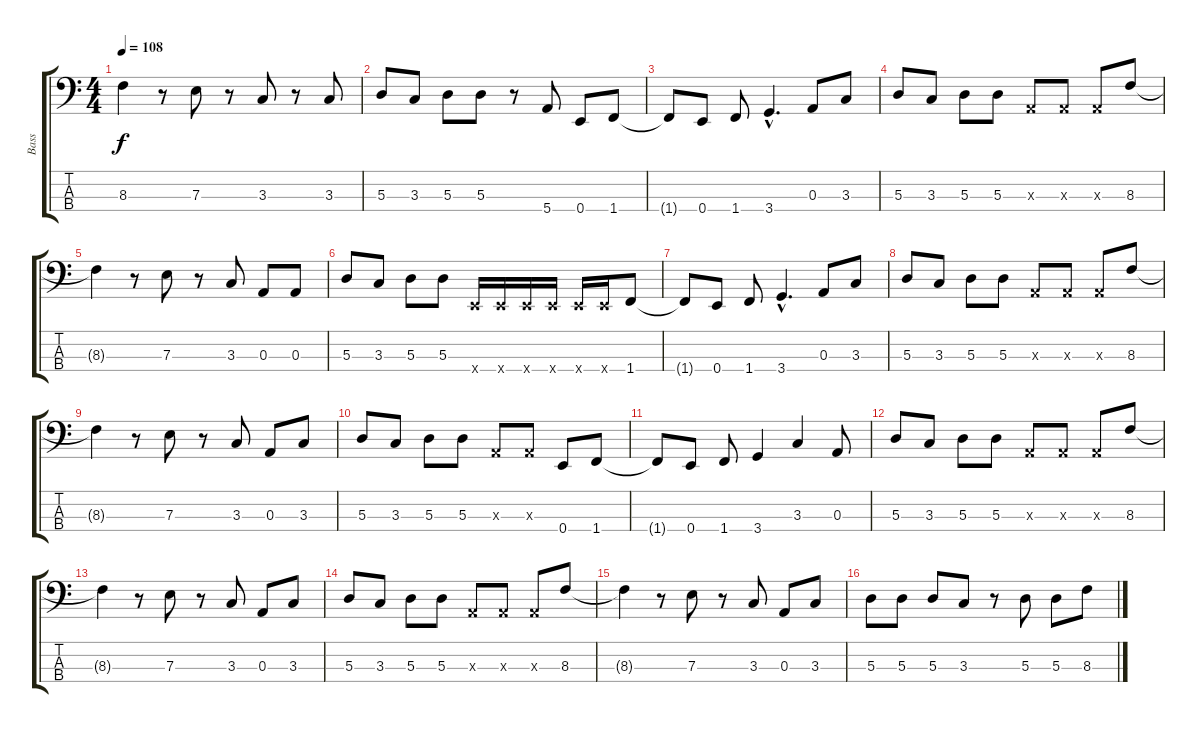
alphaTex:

\track ("Bass" "Bass") {instrument electricbasspick}
\staff {score tabs}
\tuning (G2 D2 A1 E1) {hide}
\ts (4 4)
\tempo 108
\clef f4
\ks c
8.3{t}.4{dy f} r.8 7.3.8 r.8 3.3.8 r.8 3.3.8 |
5.3.8 3.3.8 5.3.8 5.3.8 r.8 5.4.8 0.4.8 1.4.8 |
1.4{t}.8 0.4.8 1.4.8 3.4{hac}.4{d} 0.3.8 3.3.8 |
5.3.8 3.3.8 5.3.8 5.3.8 0.3{x}.8 0.3{x}.8 0.3{x}.8 8.3.8 |
8.3{t}.4 r.8 7.3.8 r.8 3.3.8 0.3.8 0.3.8 |
5.3.8 3.3.8 5.3.8 5.3.8 0.4{x}.16 0.4{x}.16 0.4{x}.16 0.4{x}.16 0.4{x}.16 0.4{x}.16 1.4.8 |
1.4{t}.8 0.4.8 1.4.8 3.4{hac}.4{d} 0.3.8 3.3.8 |
5.3.8 3.3.8 5.3.8 5.3.8 0.3{x}.8 0.3{x}.8 0.3{x}.8 8.3.8 |
8.3{t}.4 r.8 7.3.8 r.8 3.3.8 0.3.8 3.3.8 |
5.3.8 3.3.8 5.3.8 5.3.8 0.3{x}.8 0.3{x}.8 0.4.8 1.4.8 |
1.4{t}.8 0.4.8 1.4.8 3.4.4 3.3.4 0.3.8 |
5.3.8 3.3.8 5.3.8 5.3.8 0.3{x}.8 0.3{x}.8 0.3{x}.8 8.3.8 |
8.3{t}.4 r.8 7.3.8 r.8 3.3.8 0.3.8 3.3.8 |
5.3.8 3.3.8 5.3.8 5.3.8 0.3{x}.8 0.3{x}.8 0.3{x}.8 8.3.8 |
8.3{t}.4 r.8 7.3.8 r.8 3.3.8 0.3.8 3.3.8 |
5.3.8 5.3.8 5.3.8 3.3.8 r.8 5.3.8 5.3.8 8.3.8
